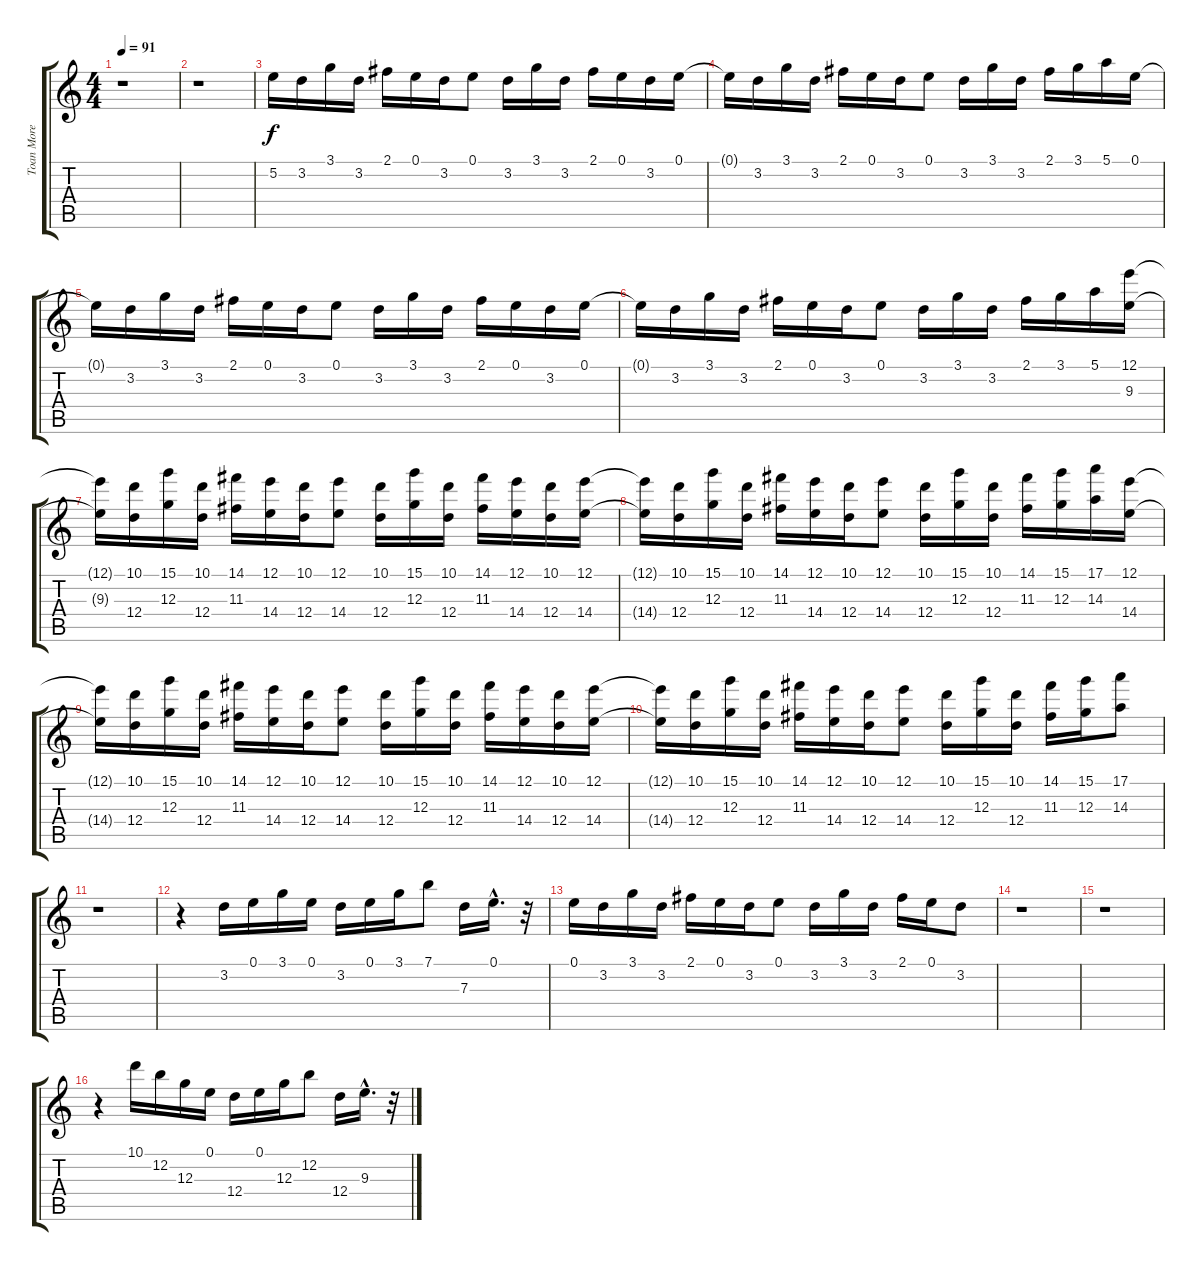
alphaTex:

\track ("Toan More" "Toan More") {instrument distortionguitar}
\staff {score tabs}
\tuning (E4 B3 G3 D3 A2 E2) {hide}
\ts (4 4)
\tempo 91
\clef g2
\ks c
r.1{dy f instrument distortionguitar} |
r.1 |
5.2.16 3.2.16 3.1.16 3.2.16 2.1.16 0.1.16 3.2.16 0.1.8 3.2.16 3.1.16 3.2.16 2.1.16 0.1.16 3.2.16 0.1.16 |
0.1{t}.16 3.2.16 3.1.16 3.2.16 2.1.16 0.1.16 3.2.16 0.1.8 3.2.16 3.1.16 3.2.16 2.1.16 3.1.16 5.1.16 0.1.16 |
0.1{t}.16 3.2.16 3.1.16 3.2.16 2.1.16 0.1.16 3.2.16 0.1.8 3.2.16 3.1.16 3.2.16 2.1.16 0.1.16 3.2.16 0.1.16 |
0.1{t}.16 3.2.16 3.1.16 3.2.16 2.1.16 0.1.16 3.2.16 0.1.8 3.2.16 3.1.16 3.2.16 2.1.16 3.1.16 5.1.16 (12.1 9.3).16 |
(12.1{t} 9.3{t}).16 (10.1 12.4).16 (15.1 12.3).16 (10.1 12.4).16 (14.1 11.3).16 (12.1 14.4).16 (10.1 12.4).16 (12.1 14.4).8 (10.1 12.4).16 (15.1 12.3).16 (10.1 12.4).16 (14.1 11.3).16 (12.1 14.4).16 (10.1 12.4).16 (12.1 14.4).16 |
(12.1{t} 14.4{t}).16 (10.1 12.4).16 (15.1 12.3).16 (10.1 12.4).16 (14.1 11.3).16 (12.1 14.4).16 (10.1 12.4).16 (12.1 14.4).8 (10.1 12.4).16 (15.1 12.3).16 (10.1 12.4).16 (14.1 11.3).16 (15.1 12.3).16 (17.1 14.3).16 (12.1 14.4).16 |
(12.1{t} 14.4{t}).16 (10.1 12.4).16 (15.1 12.3).16 (10.1 12.4).16 (14.1 11.3).16 (12.1 14.4).16 (10.1 12.4).16 (12.1 14.4).8 (10.1 12.4).16 (15.1 12.3).16 (10.1 12.4).16 (14.1 11.3).16 (12.1 14.4).16 (10.1 12.4).16 (12.1 14.4).16 |
(12.1{t} 14.4{t}).16 (10.1 12.4).16 (15.1 12.3).16 (10.1 12.4).16 (14.1 11.3).16 (12.1 14.4).16 (10.1 12.4).16 (12.1 14.4).8 (10.1 12.4).16 (15.1 12.3).16 (10.1 12.4).16 (14.1 11.3).16 (15.1 12.3).16 (17.1 14.3).8 |
r.1 |
r.4 3.2.16 0.1.16 3.1.16 0.1.16 3.2.16 0.1.16 3.1.16 7.1.8 7.3.16 0.1{hac}.16{d} r.32 |
0.1.16 3.2.16 3.1.16 3.2.16 2.1.16 0.1.16 3.2.16 0.1.8 3.2.16 3.1.16 3.2.16 2.1.16 0.1.16 3.2.8 |
r.1 |
r.1 |
r.4 10.1.16 12.2.16 12.3.16 0.1.16 12.4.16 0.1.16 12.3.16 12.2.8 12.4.16 9.3{hac}.16{d} r.32
